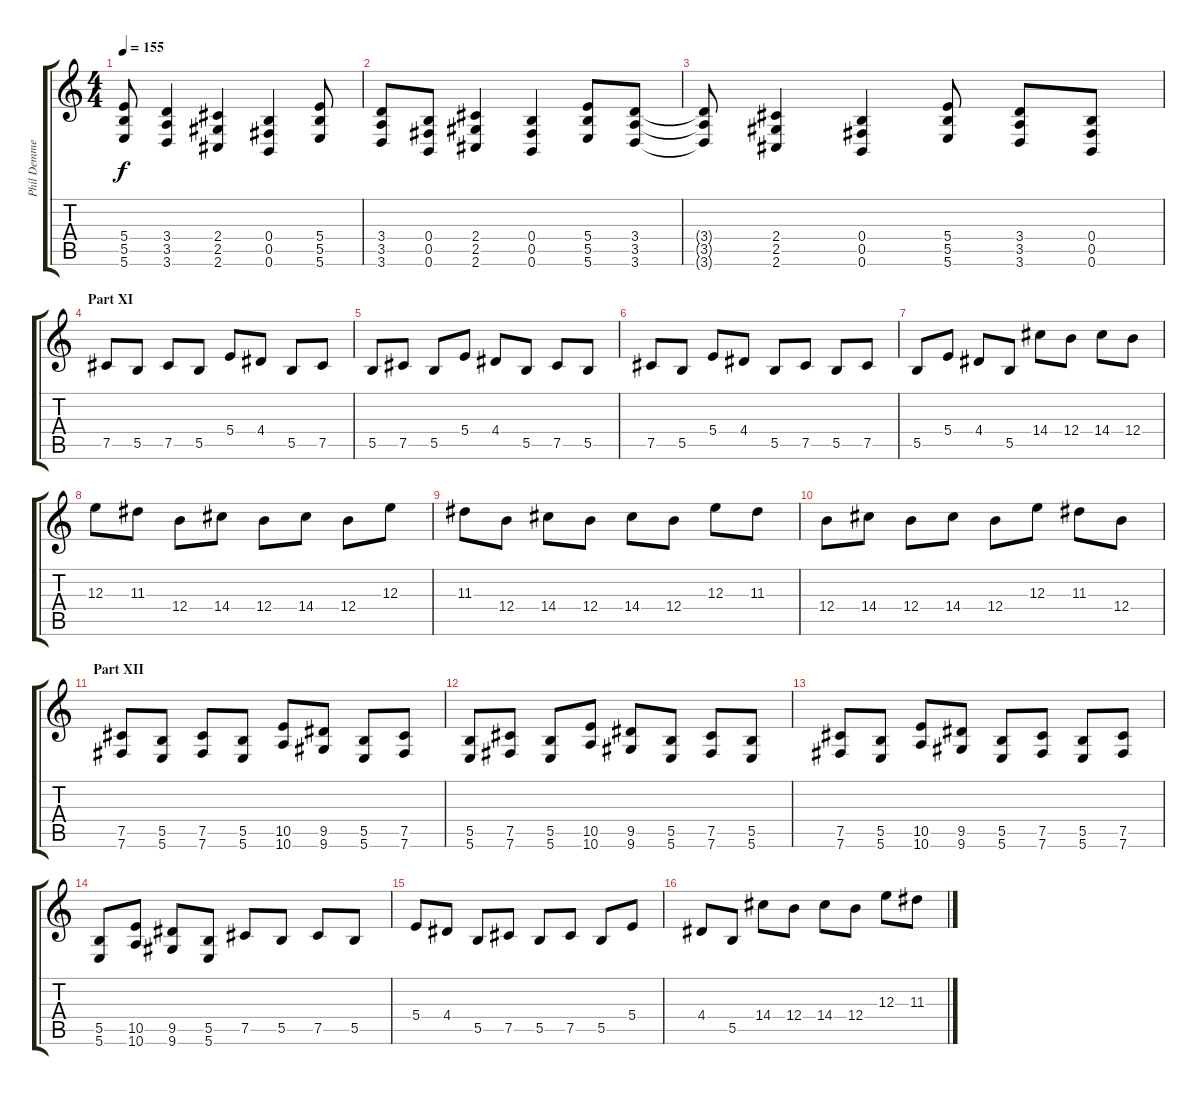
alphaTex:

\track ("Phil Demmel" "Phil Demme") {instrument distortionguitar}
\staff {score tabs}
\tuning (Db4 Ab3 E3 B2 Gb2 B1) {hide}
\ts (4 4)
\tempo 155
\clef g2
\ks c
(5.4 5.5 5.6).8{dy f} (3.4 3.5 3.6).4 (2.4 2.5 2.6).4 (0.4 0.5 0.6).4 (5.4 5.5 5.6).8 |
(3.4 3.5 3.6).8 (0.4 0.5 0.6).8 (2.4 2.5 2.6).4 (0.4 0.5 0.6).4 (5.4 5.5 5.6).8 (3.4 3.5 3.6).8 |
(3.4{t} 3.5{t} 3.6{t}).8 (2.4 2.5 2.6).4 (0.4 0.5 0.6).4 (5.4 5.5 5.6).8 (3.4 3.5 3.6).8 (0.4 0.5 0.6).8 |
\section ("" "Part XI")
7.5.8 5.5.8 7.5.8 5.5.8 5.4.8 4.4.8 5.5.8 7.5.8 |
5.5.8 7.5.8 5.5.8 5.4.8 4.4.8 5.5.8 7.5.8 5.5.8 |
7.5.8 5.5.8 5.4.8 4.4.8 5.5.8 7.5.8 5.5.8 7.5.8 |
5.5.8 5.4.8 4.4.8 5.5.8 14.4.8 12.4.8 14.4.8 12.4.8 |
12.3.8 11.3.8 12.4.8 14.4.8 12.4.8 14.4.8 12.4.8 12.3.8 |
11.3.8 12.4.8 14.4.8 12.4.8 14.4.8 12.4.8 12.3.8 11.3.8 |
12.4.8 14.4.8 12.4.8 14.4.8 12.4.8 12.3.8 11.3.8 12.4.8 |
\section ("" "Part XII")
(7.5 7.6).8 (5.5 5.6).8 (7.5 7.6).8 (5.5 5.6).8 (10.5 10.6).8 (9.5 9.6).8 (5.5 5.6).8 (7.5 7.6).8 |
(5.5 5.6).8 (7.5 7.6).8 (5.5 5.6).8 (10.5 10.6).8 (9.5 9.6).8 (5.5 5.6).8 (7.5 7.6).8 (5.5 5.6).8 |
(7.5 7.6).8 (5.5 5.6).8 (10.5 10.6).8 (9.5 9.6).8 (5.5 5.6).8 (7.5 7.6).8 (5.5 5.6).8 (7.5 7.6).8 |
(5.5 5.6).8 (10.5 10.6).8 (9.5 9.6).8 (5.5 5.6).8 7.5.8 5.5.8 7.5.8 5.5.8 |
5.4.8 4.4.8 5.5.8 7.5.8 5.5.8 7.5.8 5.5.8 5.4.8 |
4.4.8 5.5.8 14.4.8 12.4.8 14.4.8 12.4.8 12.3.8 11.3.8
